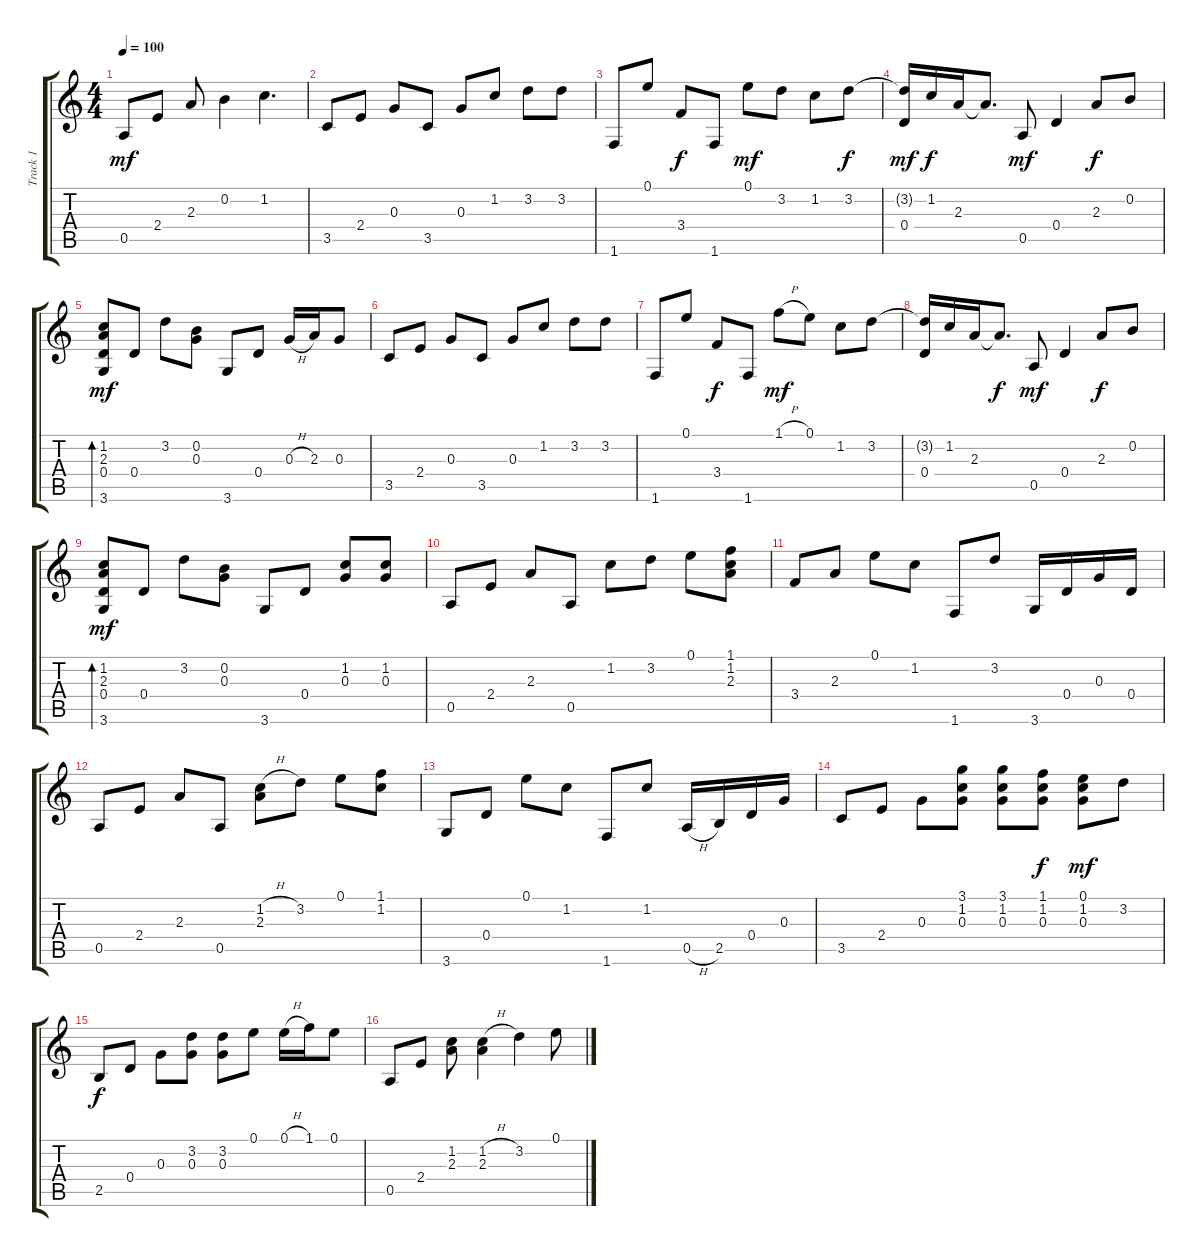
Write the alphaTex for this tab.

\track ("Track 1" "Track 1") {instrument acousticguitarsteel}
\staff {score tabs}
\tuning (E4 B3 G3 D3 A2 E2) {hide}
\ts (4 4)
\tempo 100
\clef g2
\ks c
0.5.8{dy mf} 2.4.8 2.3.8 0.2.4 1.2.4{d} |
3.5.8 2.4.8 0.3.8 3.5.8 0.3.8 1.2.8 3.2.8 3.2.8 |
1.6.8 0.1.8 3.4.8{dy f} 1.6.8 0.1.8{dy mf} 3.2.8 1.2.8 3.2.8{dy f} |
(3.2{t} 0.4).16{dy mf} 1.2.16{dy f} 2.3.16 2.3{t}.8{d} 0.5.8{dy mf} 0.4.4 2.3.8{dy f} 0.2.8 |
(1.2 2.3 0.4 3.6).8{bd 60 dy mf} 0.4.8 3.2.8 (0.2 0.3).8 3.6.8 0.4.8 0.3{h}.16 2.3.16 0.3.8 |
3.5.8 2.4.8 0.3.8 3.5.8 0.3.8 1.2.8 3.2.8 3.2.8 |
1.6.8 0.1.8 3.4.8{dy f} 1.6.8 1.1{h}.8{dy mf} 0.1.8 1.2.8 3.2.8 |
(3.2{t} 0.4).16 1.2.16 2.3.16 2.3{t}.8{d dy f} 0.5.8{dy mf} 0.4.4 2.3.8{dy f} 0.2.8 |
(1.2 2.3 0.4 3.6).8{bd 120 dy mf} 0.4.8 3.2.8 (0.2 0.3).8 3.6.8 0.4.8 (1.2 0.3).8 (1.2 0.3).8 |
0.5.8 2.4.8 2.3.8 0.5.8 1.2.8 3.2.8 0.1.8 (1.1 1.2 2.3).8 |
3.4.8 2.3.8 0.1.8 1.2.8 1.6.8 3.2.8 3.6.16 0.4.16 0.3.16 0.4.16 |
0.5.8 2.4.8 2.3.8 0.5.8 (1.2{h} 2.3).8 3.2.8 0.1.8 (1.1 1.2).8 |
3.6.8 0.4.8 0.1.8 1.2.8 1.6.8 1.2.8 0.5{h}.16 2.5.16 0.4.16 0.3.16 |
3.5.8 2.4.8 0.3.8 (3.1 1.2 0.3).8 (3.1 1.2 0.3).8 (1.1 1.2 0.3).8{dy f} (0.1 1.2 0.3).8{dy mf} 3.2.8 |
2.5.8{dy f} 0.4.8 0.3.8 (3.2 0.3).8 (3.2 0.3).8 0.1.8 0.1{h}.16 1.1.16 0.1.8 |
0.5.8 2.4.8 (1.2 2.3).8 (1.2{h} 2.3).4 3.2.4 0.1.8
